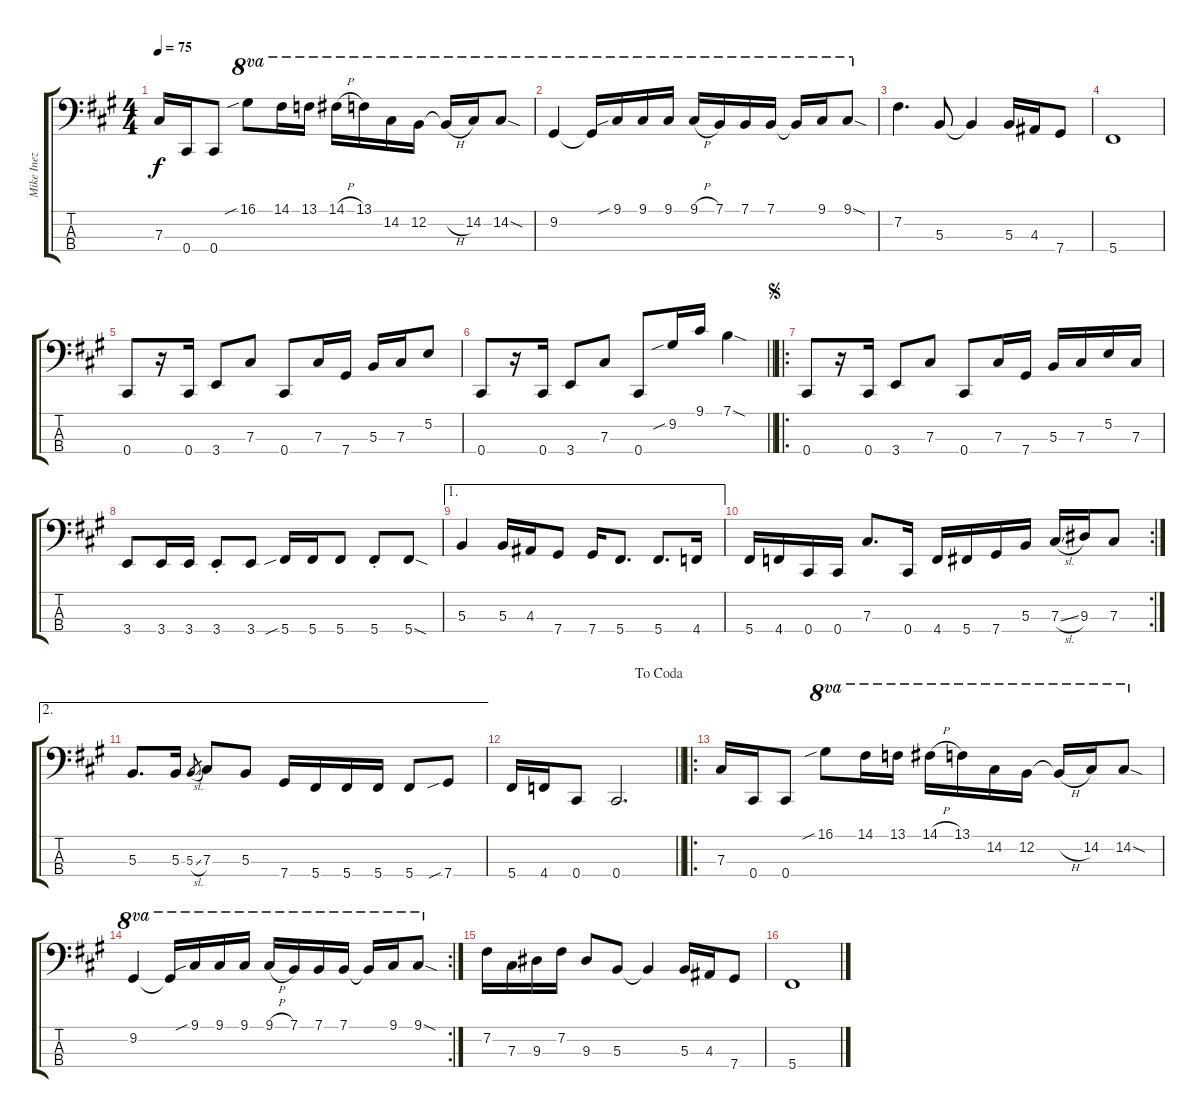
\track ("Mike Inez" "Mike Inez") {instrument electricbasspick}
\staff {score tabs}
\tuning (E2 B1 Gb1 Db1) {hide}
\ts (4 4)
\tempo 75
\clef f4
\ks a
7.3.16{dy f} 0.4.16 0.4.8 16.1{sib}.8{ot 8va} 14.1.16{ot 8va} 13.1.16{ot 8va} 14.1{h}.16{ot 8va} 13.1.16{ot 8va} 14.2.16{ot 8va} 12.2.16{ot 8va} 12.2{h t}.16{ot 8va} 14.2.16{ot 8va} 14.2{sod}.8{ot 8va} |
9.2.4{ot 8va} 9.2{t}.16{ot 8va} 9.1{sib}.16{ot 8va} 9.1.16{ot 8va} 9.1.16{ot 8va} 9.1{h}.16{ot 8va} 7.1.16{ot 8va} 7.1.16{ot 8va} 7.1.16{ot 8va} 7.1{t}.16{ot 8va} 9.1.16{ot 8va} 9.1{sod}.8{ot 8va} |
7.2.4{d} 5.3.8 5.3{t}.4 5.3.16 4.3.16 7.4.8 |
5.4.1 |
0.4.8 r.16 0.4.16 3.4.8 7.3.8 0.4.8 7.3.16 7.4.16 5.3.16 7.3.16 5.2.8 |
\barLineRight lightlight
0.4.8 r.16 0.4.16 3.4.8 7.3.8 0.4.8 9.2{sib}.16 9.1.16 7.1{sod}.4 |
\ro
\jump segno
0.4.8 r.16 0.4.16 3.4.8 7.3.8 0.4.8 7.3.16 7.4.16 5.3.16 7.3.16 5.2.16 7.3.16 |
3.4.8 3.4.16 3.4.16 3.4{st}.8 3.4.8 5.4{sib}.16 5.4.16 5.4.8 5.4{st}.8 5.4{sod}.8 |
\ae 1
5.3.4 5.3.16 4.3.16 7.4.8 7.4.16 5.4.8{d} 5.4.8{d} 4.4.16 |
\rc 2
5.4.16 4.4.16 0.4.16 0.4.16 7.3.8{d} 0.4.16 4.4.16 5.4.16 7.4.16 5.3.16 7.3{sl}.16 9.3.16 7.3.8 |
\ae 2
5.3.8{d} 5.3.16 5.3{sl}.8{gr} 7.3.8 5.3.8 7.4.16 5.4.16 5.4.16 5.4.16 5.4.8 7.4{sib}.8 |
\jump dacoda
\barLineRight lightlight
5.4.16 4.4.16 0.4.8 0.4.2{d} |
\ro
7.3.16 0.4.16 0.4.8 16.1{sib}.8{ot 8va} 14.1.16{ot 8va} 13.1.16{ot 8va} 14.1{h}.16{ot 8va} 13.1.16{ot 8va} 14.2.16{ot 8va} 12.2.16{ot 8va} 12.2{h t}.16{ot 8va} 14.2.16{ot 8va} 14.2{sod}.8{ot 8va} |
\rc 2
9.2.4{ot 8va} 9.2{t}.16{ot 8va} 9.1{sib}.16{ot 8va} 9.1.16{ot 8va} 9.1.16{ot 8va} 9.1{h}.16{ot 8va} 7.1.16{ot 8va} 7.1.16{ot 8va} 7.1.16{ot 8va} 7.1{t}.16{ot 8va} 9.1.16{ot 8va} 9.1{sod}.8{ot 8va} |
7.2.16 7.3.16 9.3.16 7.2.16 9.3.8 5.3.8 5.3{t}.4 5.3.16 4.3.16 7.4.8 |
5.4.1
